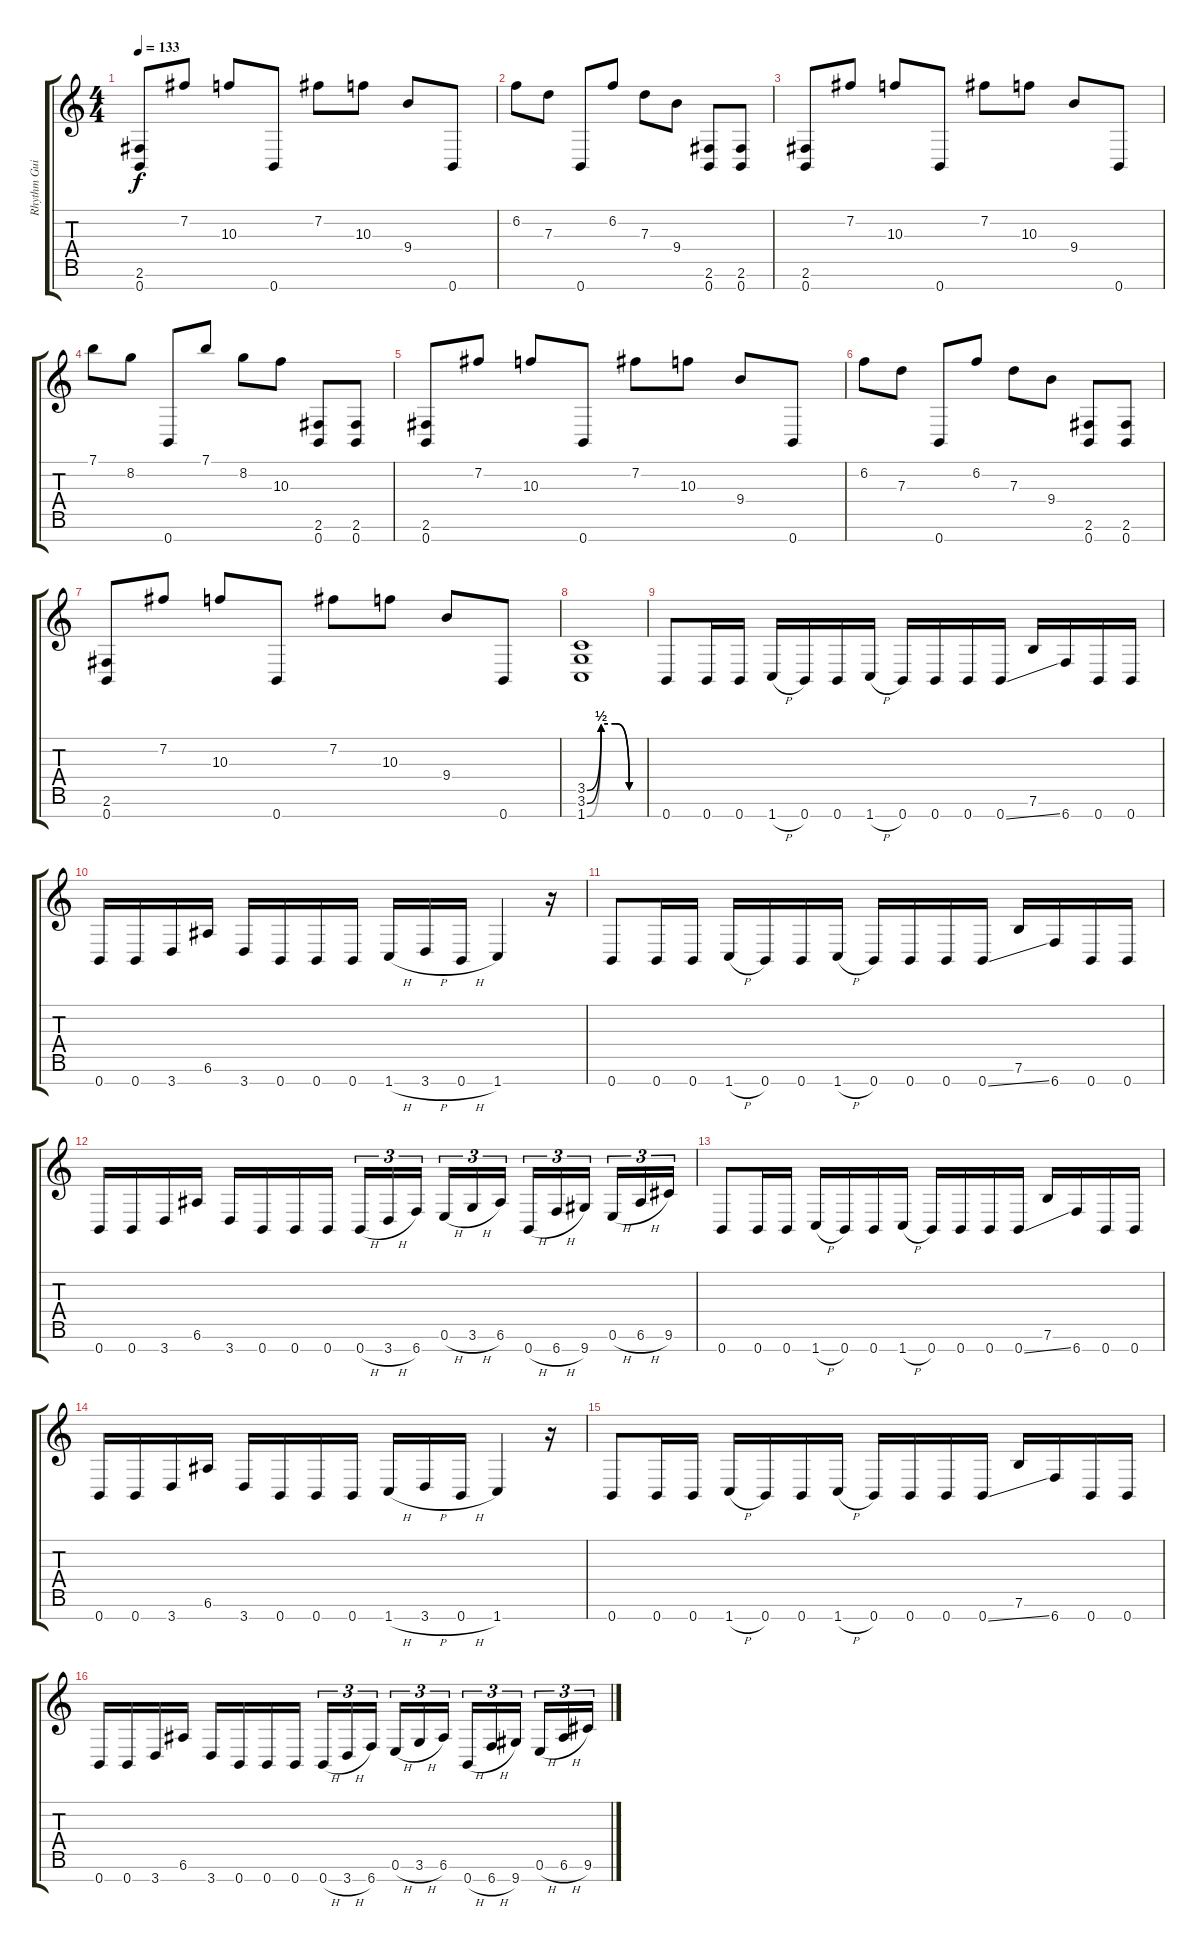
\track ("Rhythm Guitar" "Rhythm Gui") {instrument overdrivenguitar}
\staff {score tabs}
\tuning (E4 B3 G3 D3 A2 E2 B1) {hide}
\ts (4 4)
\tempo 133
\clef g2
\ks c
(2.6 0.7).8{dy f} 7.2.8 10.3.8 0.7.8 7.2.8 10.3.8 9.4.8 0.7.8 |
6.2.8 7.3.8 0.7.8 6.2.8 7.3.8 9.4.8 (2.6 0.7).8 (2.6 0.7).8 |
(2.6 0.7).8 7.2.8 10.3.8 0.7.8 7.2.8 10.3.8 9.4.8 0.7.8 |
7.1.8 8.2.8 0.7.8 7.1.8 8.2.8 10.3.8 (2.6 0.7).8 (2.6 0.7).8 |
(2.6 0.7).8 7.2.8 10.3.8 0.7.8 7.2.8 10.3.8 9.4.8 0.7.8 |
6.2.8 7.3.8 0.7.8 6.2.8 7.3.8 9.4.8 (2.6 0.7).8 (2.6 0.7).8 |
(2.6 0.7).8 7.2.8 10.3.8 0.7.8 7.2.8 10.3.8 9.4.8 0.7.8 |
(3.5{be (custom 0 0 15 2 30 2 45 0 60 0)} 3.6{be (custom 0 0 15 2 30 2 45 0 60 0)} 1.7{be (custom 0 0 15 2 30 2 45 0 60 0)}).1 |
0.7.8 0.7.16 0.7.16 1.7{h}.16 0.7.16 0.7.16 1.7{h}.16 0.7.16 0.7.16 0.7.16 0.7{ss}.16 7.6.16 6.7.16 0.7.16 0.7.16 |
0.7.16 0.7.16 3.7.16 6.6.16 3.7.16 0.7.16 0.7.16 0.7.16 1.7{h}.16 3.7{h}.16 0.7{h}.16 1.7.4 r.16 |
0.7.8 0.7.16 0.7.16 1.7{h}.16 0.7.16 0.7.16 1.7{h}.16 0.7.16 0.7.16 0.7.16 0.7{ss}.16 7.6.16 6.7.16 0.7.16 0.7.16 |
0.7.16 0.7.16 3.7.16 6.6.16 3.7.16 0.7.16 0.7.16 0.7.16 0.7{h}.16{tu (3 2)} 3.7{h}.16{tu (3 2)} 6.7.16{tu (3 2)} 0.6{h}.16{tu (3 2)} 3.6{h}.16{tu (3 2)} 6.6.16{tu (3 2)} 0.7{h}.16{tu (3 2)} 6.7{h}.16{tu (3 2)} 9.7.16{tu (3 2)} 0.6{h}.16{tu (3 2)} 6.6{h}.16{tu (3 2)} 9.6.16{tu (3 2)} |
0.7.8 0.7.16 0.7.16 1.7{h}.16 0.7.16 0.7.16 1.7{h}.16 0.7.16 0.7.16 0.7.16 0.7{ss}.16 7.6.16 6.7.16 0.7.16 0.7.16 |
0.7.16 0.7.16 3.7.16 6.6.16 3.7.16 0.7.16 0.7.16 0.7.16 1.7{h}.16 3.7{h}.16 0.7{h}.16 1.7.4 r.16 |
0.7.8 0.7.16 0.7.16 1.7{h}.16 0.7.16 0.7.16 1.7{h}.16 0.7.16 0.7.16 0.7.16 0.7{ss}.16 7.6.16 6.7.16 0.7.16 0.7.16 |
0.7.16 0.7.16 3.7.16 6.6.16 3.7.16 0.7.16 0.7.16 0.7.16 0.7{h}.16{tu (3 2)} 3.7{h}.16{tu (3 2)} 6.7.16{tu (3 2)} 0.6{h}.16{tu (3 2)} 3.6{h}.16{tu (3 2)} 6.6.16{tu (3 2)} 0.7{h}.16{tu (3 2)} 6.7{h}.16{tu (3 2)} 9.7.16{tu (3 2)} 0.6{h}.16{tu (3 2)} 6.6{h}.16{tu (3 2)} 9.6.16{tu (3 2)}
